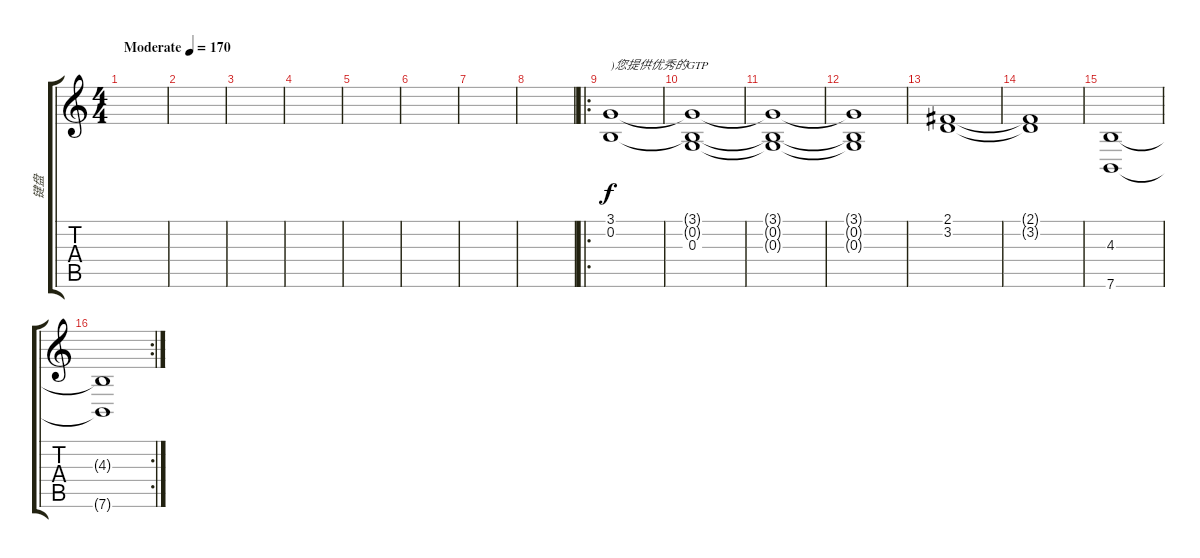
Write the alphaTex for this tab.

\track ("键盘" "键盘") {instrument churchorgan}
\staff {score tabs}
\tuning (E4 B3 G3 D3 A2 E2) {hide}
\ts (4 4)
\tempo (170 "Moderate")
\clef g2
\ks c
|
|
|
|
|
|
|
|
\ro
(3.1 0.2).1{txt ")您提供优秀的GTP"} |
(3.1{t} 0.2{t} 0.3).1 |
(3.1{t} 0.2{t} 0.3{t}).1 |
(3.1{t} 0.2{t} 0.3{t}).1 |
(2.1 3.2).1 |
(2.1{t} 3.2{t}).1 |
(4.3 7.6).1 |
\rc 2
(4.3{t} 7.6{t}).1
